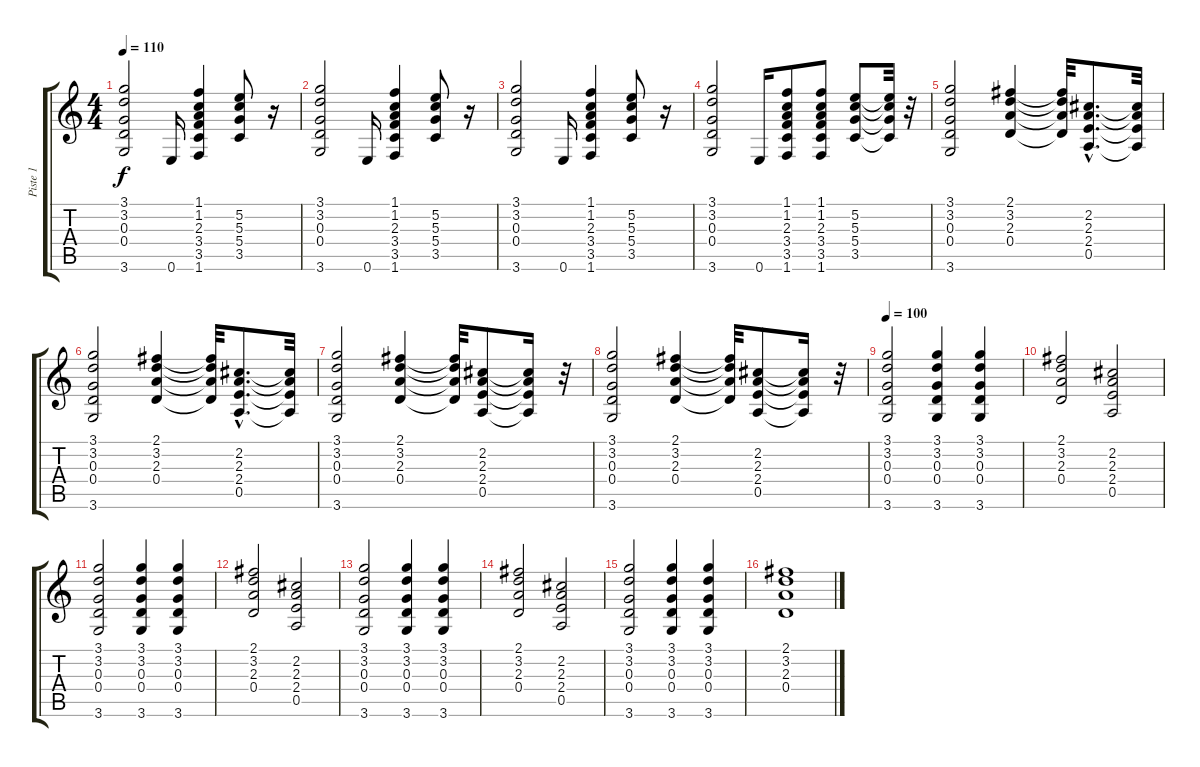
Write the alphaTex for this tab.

\track ("Piste 1" "Piste 1") {instrument distortionguitar}
\staff {score tabs}
\tuning (E4 B3 G3 D3 A2 E2) {hide}
\ts (4 4)
\tempo 110
\clef g2
\ks c
(3.1 3.2 0.3 0.4 3.6).2{dy f} 0.6.16 (1.1 1.2 2.3 3.4 3.5 1.6).4 (5.2 5.3 5.4 3.5).8 r.16 |
(3.1 3.2 0.3 0.4 3.6).2 0.6.16 (1.1 1.2 2.3 3.4 3.5 1.6).4 (5.2 5.3 5.4 3.5).8 r.16 |
(3.1 3.2 0.3 0.4 3.6).2 0.6.16 (1.1 1.2 2.3 3.4 3.5 1.6).4 (5.2 5.3 5.4 3.5).8 r.16 |
(3.1 3.2 0.3 0.4 3.6).2 0.6.16 (1.1 1.2 2.3 3.4 3.5 1.6).8 (1.1 1.2 2.3 3.4 3.5 1.6).8 (5.2 5.3 5.4 3.5).8 (5.2{t} 5.3{t} 5.4{t} 3.5{t}).32 r.32 |
(3.1 3.2 0.3 0.4 3.6).2 (2.1 3.2 2.3 0.4).4 (2.1{t} 3.2{t} 2.3{t} 0.4{t}).32 (2.2{hac} 2.3{hac} 2.4{hac} 0.5{hac}).8{d} (2.2{t} 2.3{t} 2.4{t} 0.5{t}).32 |
(3.1 3.2 0.3 0.4 3.6).2 (2.1 3.2 2.3 0.4).4 (2.1{t} 3.2{t} 2.3{t} 0.4{t}).32 (2.2{hac} 2.3{hac} 2.4{hac} 0.5{hac}).8{d} (2.2{t} 2.3{t} 2.4{t} 0.5{t}).32 |
(3.1 3.2 0.3 0.4 3.6).2 (2.1 3.2 2.3 0.4).4 (2.1{t} 3.2{t} 2.3{t} 0.4{t}).32 (2.2 2.3 2.4 0.5).8 (2.2{t} 2.3{t} 2.4{t} 0.5{t}).16 r.32 |
(3.1 3.2 0.3 0.4 3.6).2 (2.1 3.2 2.3 0.4).4 (2.1{t} 3.2{t} 2.3{t} 0.4{t}).32 (2.2 2.3 2.4 0.5).8 (2.2{t} 2.3{t} 2.4{t} 0.5{t}).16 r.32 |
\tempo 100
(3.1 3.2 0.3 0.4 3.6).2 (3.1 3.2 0.3 0.4 3.6).4 (3.1 3.2 0.3 0.4 3.6).4 |
(2.1 3.2 2.3 0.4).2 (2.2 2.3 2.4 0.5).2 |
(3.1 3.2 0.3 0.4 3.6).2 (3.1 3.2 0.3 0.4 3.6).4 (3.1 3.2 0.3 0.4 3.6).4 |
(2.1 3.2 2.3 0.4).2 (2.2 2.3 2.4 0.5).2 |
(3.1 3.2 0.3 0.4 3.6).2 (3.1 3.2 0.3 0.4 3.6).4 (3.1 3.2 0.3 0.4 3.6).4 |
(2.1 3.2 2.3 0.4).2 (2.2 2.3 2.4 0.5).2 |
(3.1 3.2 0.3 0.4 3.6).2 (3.1 3.2 0.3 0.4 3.6).4 (3.1 3.2 0.3 0.4 3.6).4 |
(2.1 3.2 2.3 0.4).1
